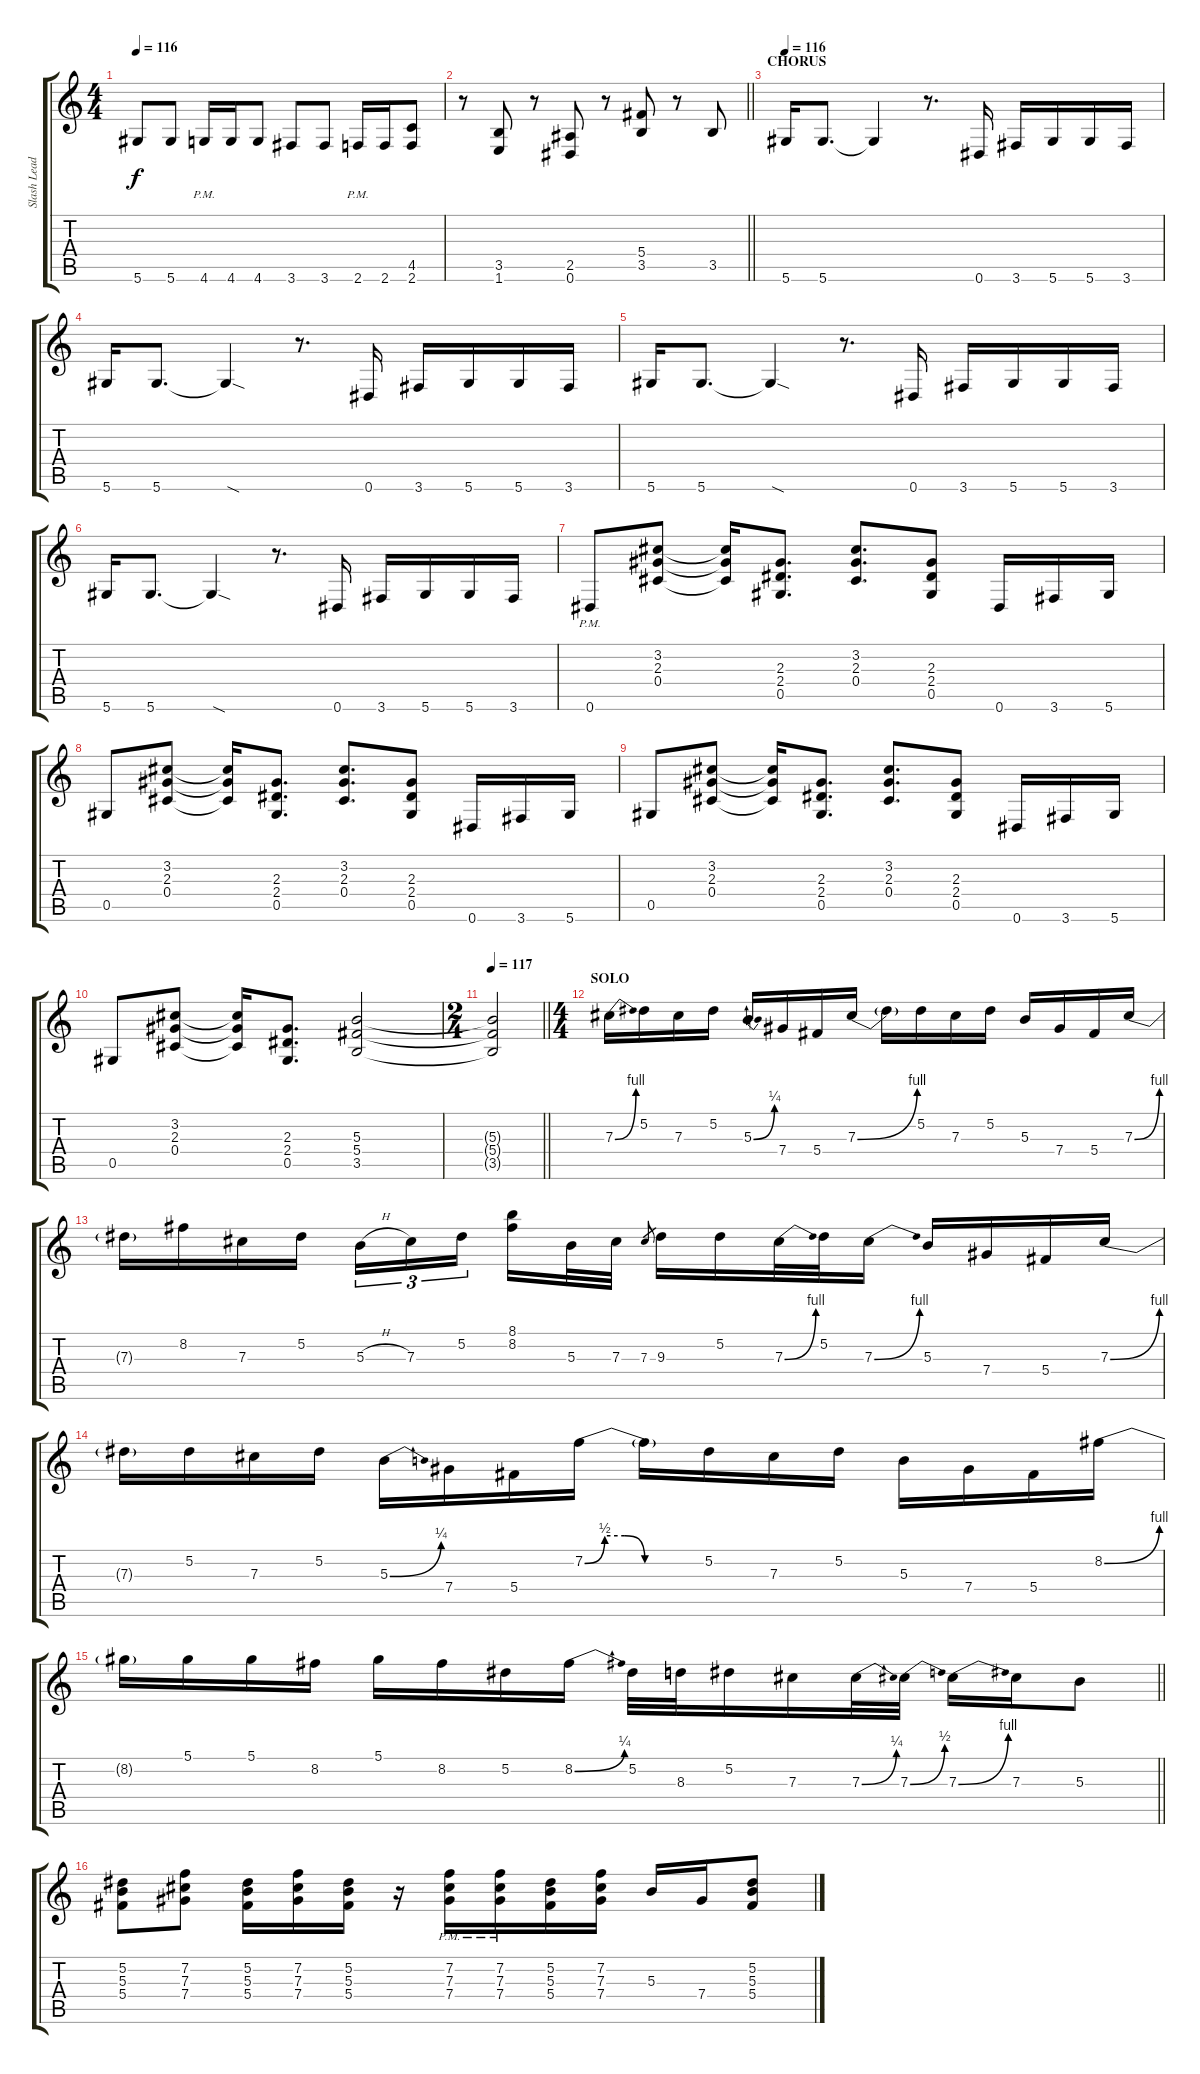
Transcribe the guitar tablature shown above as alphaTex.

\track ("Slash Lead" "Slash Lead") {instrument overdrivenguitar}
\staff {score tabs}
\tuning (Eb4 Bb3 Gb3 Db3 Ab2 Eb2) {hide}
\ts (4 4)
\tempo 116
\clef g2
\ks c
5.6.8{dy f} 5.6.8 4.6{pm}.16 4.6.16 4.6.8 3.6.8 3.6.8 2.6{pm}.16 2.6.16 (4.5 2.6).8 |
\barLineRight lightlight
r.8 (3.5 1.6).8 r.8 (2.5 0.6).8 r.8 (5.4 3.5).8 r.8 3.5.8 |
\section ("" "CHORUS")
\tempo 116
5.6.16 5.6.8{d} 5.6{t}.4 r.8{d} 0.6.16 3.6.16 5.6.16 5.6.16 3.6.16 |
5.6.16 5.6.8{d} 5.6{sod t}.4 r.8{d} 0.6.16 3.6.16 5.6.16 5.6.16 3.6.16 |
5.6.16 5.6.8{d} 5.6{sod t}.4 r.8{d} 0.6.16 3.6.16 5.6.16 5.6.16 3.6.16 |
5.6.16 5.6.8{d} 5.6{sod t}.4 r.8{d} 0.6.16 3.6.16 5.6.16 5.6.16 3.6.16 |
0.6{pm}.8 (3.2 2.3 0.4).8 (3.2{t} 2.3{t} 0.4{t}).16 (2.3 2.4 0.5).8{d} (3.2 2.3 0.4).8{d} (2.3 2.4 0.5).8 0.6.16 3.6.16 5.6.16 |
0.5.8 (3.2 2.3 0.4).8 (3.2{t} 2.3{t} 0.4{t}).16 (2.3 2.4 0.5).8{d} (3.2 2.3 0.4).8{d} (2.3 2.4 0.5).8 0.6.16 3.6.16 5.6.16 |
0.5.8 (3.2 2.3 0.4).8 (3.2{t} 2.3{t} 0.4{t}).16 (2.3 2.4 0.5).8{d} (3.2 2.3 0.4).8{d} (2.3 2.4 0.5).8 0.6.16 3.6.16 5.6.16 |
0.5.8 (3.2 2.3 0.4).8 (3.2{t} 2.3{t} 0.4{t}).16 (2.3 2.4 0.5).8{d} (5.3 5.4 3.5).2 |
\ts (2 4)
\tempo 117
\barLineRight lightlight
(5.3{t} 5.4{t} 3.5{t}).2 |
\ts (4 4)
\section ("" "SOLO")
7.3{be (bend 0 0 60 4)}.16{volume 16 balance 7 instrument electricguitarclean} 5.2.16 7.3.16 5.2.16 5.3{be (bend 0 0 60 1)}.16 7.4.16 5.4.16 7.3{be (bend 0 0 60 4)}.16 7.3{t}.16 5.2.16 7.3.16 5.2.16 5.3.16 7.4.16 5.4.16 7.3{be (bend 0 0 60 4)}.16 |
7.3{t}.16 8.2.16 7.3.16 5.2.16 5.3{h}.16{tu (3 2)} 7.3.16{tu (3 2)} 5.2.16{tu (3 2) beam splitsecondary} (8.1 8.2).16 5.3.32 7.3.32 7.3.8{gr} 9.3.16 5.2.16 7.3{be (bend 0 0 60 4)}.32 5.2.32 7.3{be (bend 0 0 60 4)}.16 5.3.16 7.4.16 5.4.16 7.3{be (bend 0 0 60 4)}.16 |
7.3{t}.16 5.2.16 7.3.16 5.2.16 5.3{be (bend 0 0 60 1)}.16 7.4.16 5.4.16 7.2{be (custom 0 0 10 2 20 2 30 0 60 0)}.16 7.2{t}.16 5.2.16 7.3.16 5.2.16 5.3.16 7.4.16 5.4.16 8.2{be (bend 0 0 60 4)}.16 |
\barLineRight lightlight
8.2{t}.16 5.1.16 5.1.16 8.2.16 5.1.16 8.2.16 5.2.16 8.2{be (bend 0 0 60 1)}.16 5.2.32 8.3.32 5.2.16 7.3.16 7.3{be (bend 0 0 60 1)}.32 7.3{be (bend 0 0 60 2)}.32 7.3{be (bend 0 0 60 4)}.16 7.3.16 5.3.8 |
(5.2 5.3 5.4).8 (7.2 7.3 7.4).8 (5.2 5.3 5.4).16 (7.2 7.3 7.4).16 (5.2 5.3 5.4).16 r.16 (7.2{pm} 7.3{pm} 7.4{pm}).16 (7.2{pm} 7.3{pm} 7.4{pm}).16 (5.2 5.3 5.4).16 (7.2 7.3 7.4).16 5.3.16 7.4.16 (5.2 5.3 5.4).8
